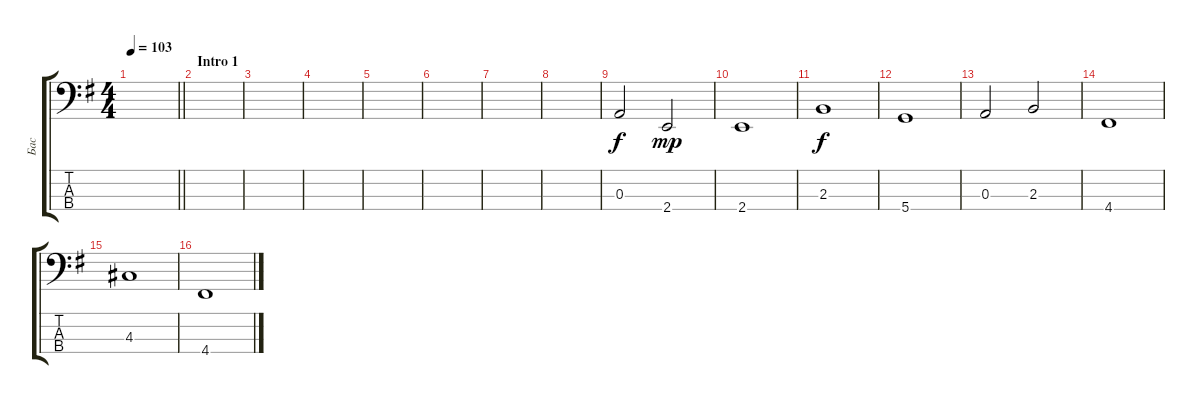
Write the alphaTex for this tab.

\track ("Бас" "Бас") {instrument electricbassfinger}
\staff {score tabs}
\tuning (G2 D2 A1 D1) {hide}
\ts (4 4)
\tempo 103
\clef f4
\barLineRight lightlight
\ks eminor
|
\section ("" "Intro 1")
|
|
|
|
|
|
|
0.3.2 2.4.2{dy mp} |
2.4.1 |
2.3.1{dy f} |
5.4.1 |
0.3.2 2.3.2 |
4.4.1 |
4.3.1 |
4.4.1
